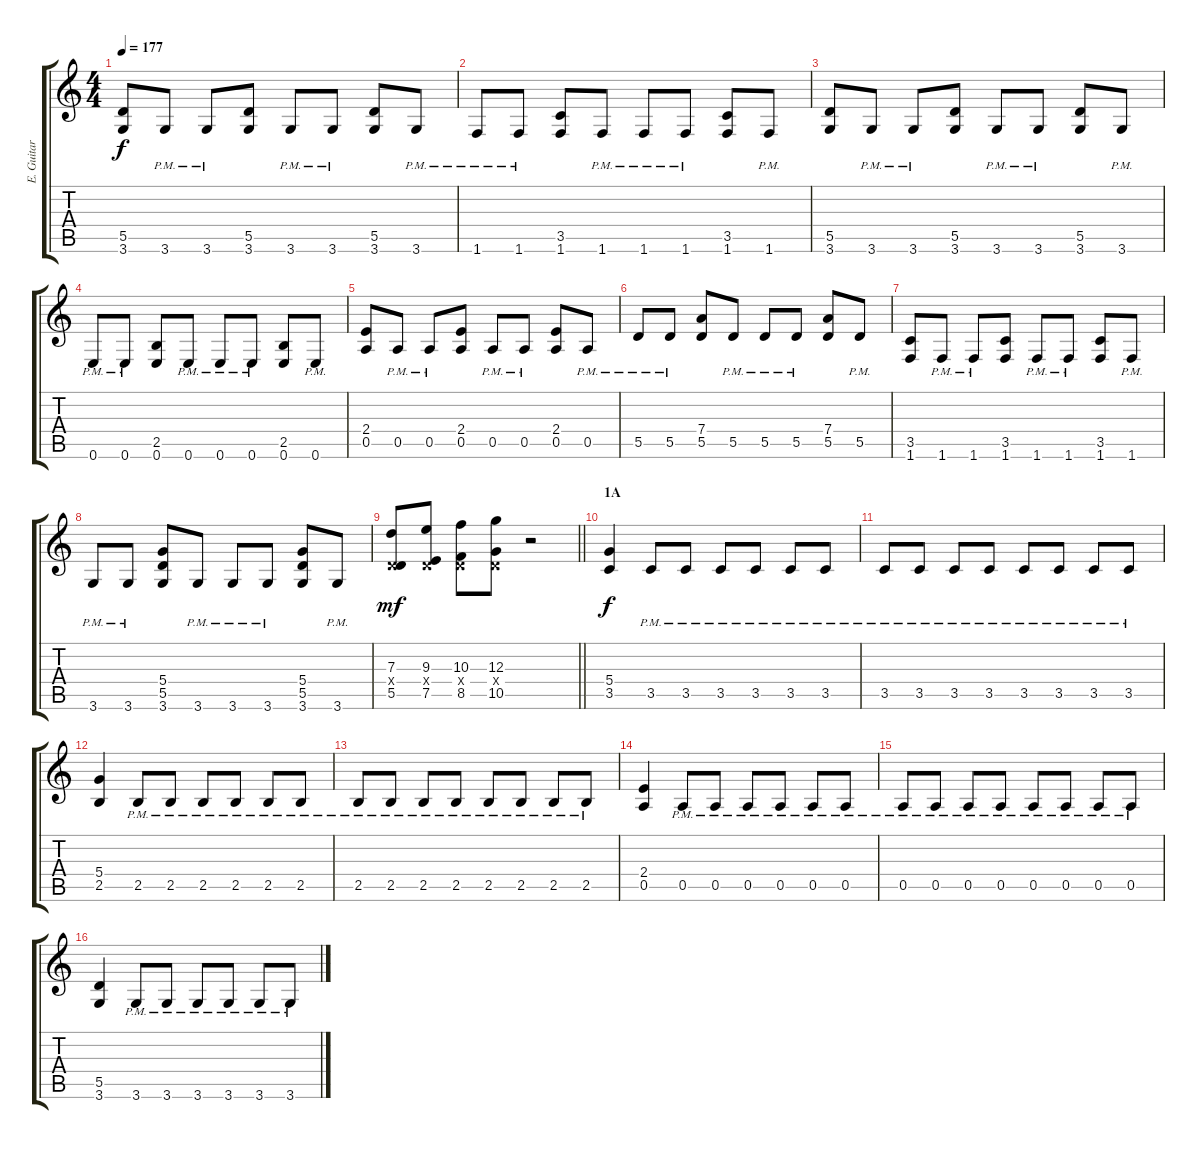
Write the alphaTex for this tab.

\track ("E. Guitar I" "E. Guitar ") {instrument overdrivenguitar}
\staff {score tabs}
\tuning (E4 B3 G3 D3 A2 E2) {hide}
\ts (4 4)
\tempo 177
\clef g2
\ks c
(5.5 3.6).8{dy f} 3.6{pm}.8 3.6{pm}.8 (5.5 3.6).8 3.6{pm}.8 3.6{pm}.8 (5.5 3.6).8 3.6{pm}.8 |
1.6{pm}.8 1.6{pm}.8 (3.5 1.6).8 1.6{pm}.8 1.6{pm}.8 1.6{pm}.8 (3.5 1.6).8 1.6{pm}.8 |
(5.5 3.6).8 3.6{pm}.8 3.6{pm}.8 (5.5 3.6).8 3.6{pm}.8 3.6{pm}.8 (5.5 3.6).8 3.6{pm}.8 |
0.6{pm}.8 0.6{pm}.8 (2.5 0.6).8 0.6{pm}.8 0.6{pm}.8 0.6{pm}.8 (2.5 0.6).8 0.6{pm}.8 |
(2.4 0.5).8 0.5{pm}.8 0.5{pm}.8 (2.4 0.5).8 0.5{pm}.8 0.5{pm}.8 (2.4 0.5).8 0.5{pm}.8 |
5.5{pm}.8 5.5{pm}.8 (7.4 5.5).8 5.5{pm}.8 5.5{pm}.8 5.5{pm}.8 (7.4 5.5).8 5.5{pm}.8 |
(3.5 1.6).8 1.6{pm}.8 1.6{pm}.8 (3.5 1.6).8 1.6{pm}.8 1.6{pm}.8 (3.5 1.6).8 1.6{pm}.8 |
3.6{pm}.8 3.6{pm}.8 (5.4 5.5 3.6).8 3.6{pm}.8 3.6{pm}.8 3.6{pm}.8 (5.4 5.5 3.6).8 3.6{pm}.8 |
\barLineRight lightlight
(7.3 0.4{x} 5.5).8{dy mf} (9.3 0.4{x} 7.5).8 (10.3 0.4{x} 8.5).8 (12.3 0.4{x} 10.5).8 r.2 |
\section ("" "1A")
(5.4 3.5).4{dy f} 3.5{pm}.8 3.5{pm}.8 3.5{pm}.8 3.5{pm}.8 3.5{pm}.8 3.5{pm}.8 |
3.5{pm}.8 3.5{pm}.8 3.5{pm}.8 3.5{pm}.8 3.5{pm}.8 3.5{pm}.8 3.5{pm}.8 3.5{pm}.8 |
(5.4 2.5).4 2.5{pm}.8 2.5{pm}.8 2.5{pm}.8 2.5{pm}.8 2.5{pm}.8 2.5{pm}.8 |
2.5{pm}.8 2.5{pm}.8 2.5{pm}.8 2.5{pm}.8 2.5{pm}.8 2.5{pm}.8 2.5{pm}.8 2.5{pm}.8 |
(2.4 0.5).4 0.5{pm}.8 0.5{pm}.8 0.5{pm}.8 0.5{pm}.8 0.5{pm}.8 0.5{pm}.8 |
0.5{pm}.8 0.5{pm}.8 0.5{pm}.8 0.5{pm}.8 0.5{pm}.8 0.5{pm}.8 0.5{pm}.8 0.5{pm}.8 |
(5.5 3.6).4 3.6{pm}.8 3.6{pm}.8 3.6{pm}.8 3.6{pm}.8 3.6{pm}.8 3.6{pm}.8
